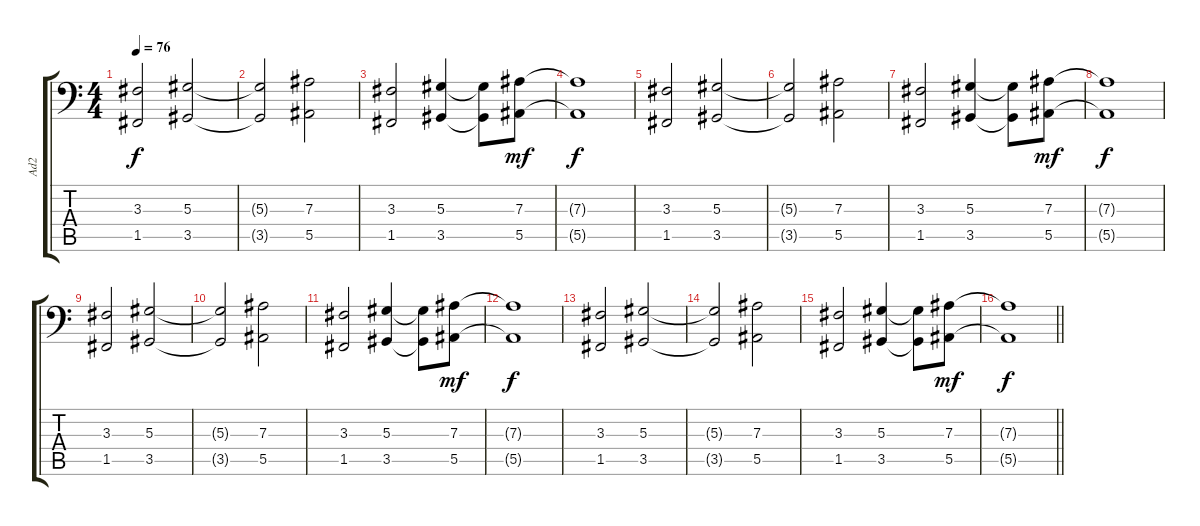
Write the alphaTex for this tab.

\track ("Ad2" "Ad2") {instrument synthstrings2}
\staff {score tabs}
\tuning (C4 G3 Eb3 Bb2 F2 Bb1) {hide}
\ts (4 4)
\tempo 76
\clef f4
\ks c
(3.3 1.5).2{dy f} (5.3 3.5).2 |
(5.3{t} 3.5{t}).2 (7.3 5.5).2 |
(3.3 1.5).2 (5.3 3.5).4 (5.3{t} 3.5{t}).8 (7.3 5.5).8{dy mf} |
(7.3{t} 5.5{t}).1{dy f} |
(3.3 1.5).2 (5.3 3.5).2 |
(5.3{t} 3.5{t}).2 (7.3 5.5).2 |
(3.3 1.5).2 (5.3 3.5).4 (5.3{t} 3.5{t}).8 (7.3 5.5).8{dy mf} |
(7.3{t} 5.5{t}).1{dy f} |
(3.3 1.5).2 (5.3 3.5).2 |
(5.3{t} 3.5{t}).2 (7.3 5.5).2 |
(3.3 1.5).2 (5.3 3.5).4 (5.3{t} 3.5{t}).8 (7.3 5.5).8{dy mf} |
(7.3{t} 5.5{t}).1{dy f} |
(3.3 1.5).2 (5.3 3.5).2 |
(5.3{t} 3.5{t}).2 (7.3 5.5).2 |
(3.3 1.5).2 (5.3 3.5).4 (5.3{t} 3.5{t}).8 (7.3 5.5).8{dy mf} |
\barLineRight lightlight
(7.3{t} 5.5{t}).1{dy f}
